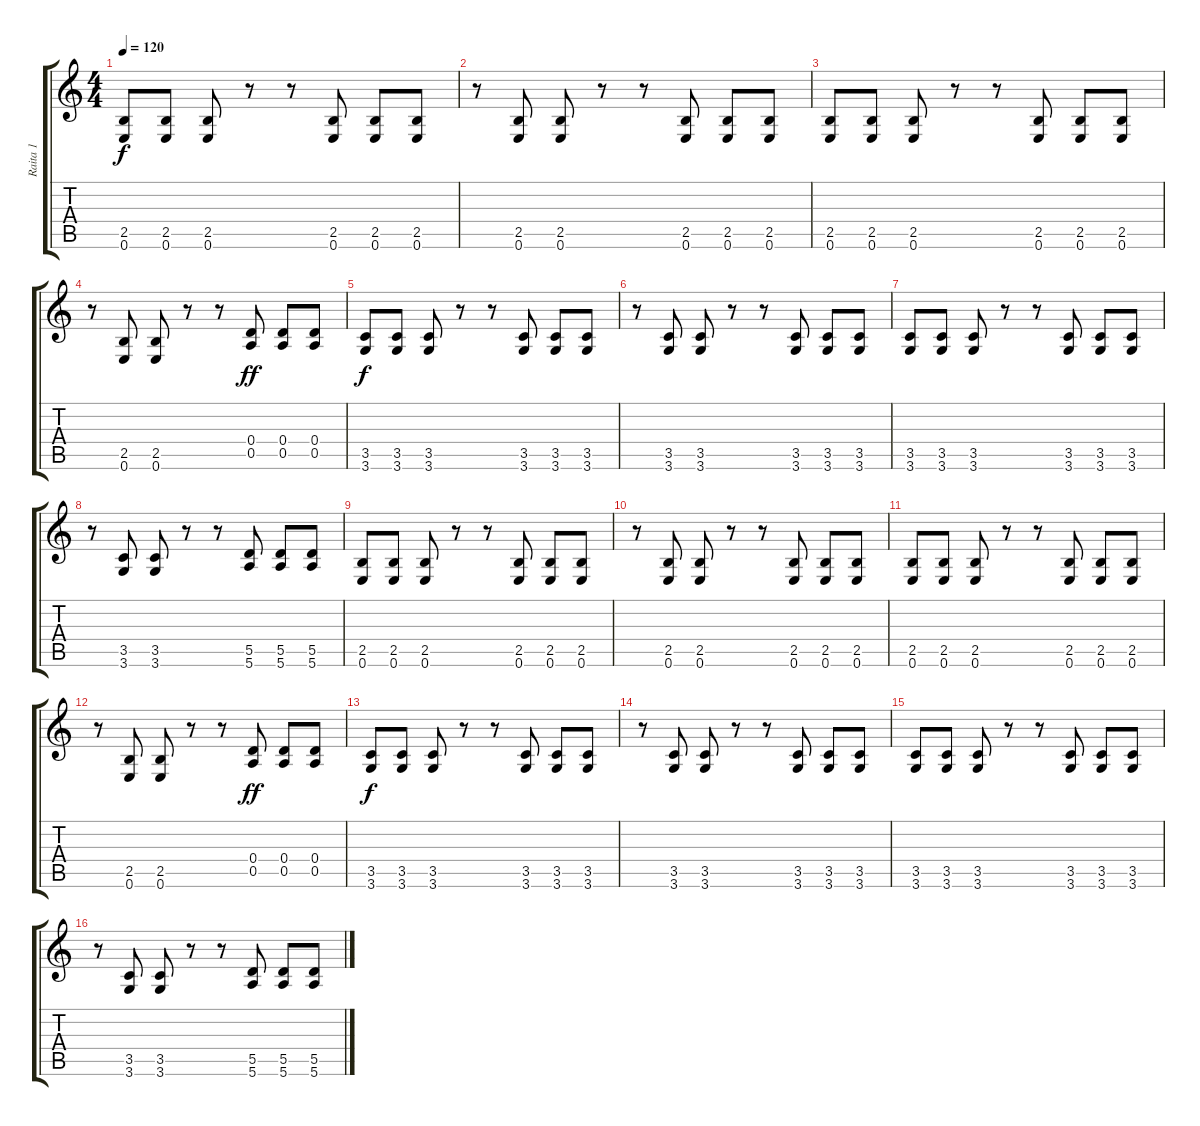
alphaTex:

\track ("Raita 1" "Raita 1") {instrument distortionguitar}
\staff {score tabs}
\tuning (E4 B3 G3 D3 A2 E2) {hide}
\ts (4 4)
\tempo 120
\clef g2
\ks c
(2.5 0.6).8{dy f} (2.5 0.6).8 (2.5 0.6).8 r.8 r.8 (2.5 0.6).8 (2.5 0.6).8 (2.5 0.6).8 |
r.8 (2.5 0.6).8 (2.5 0.6).8 r.8 r.8 (2.5 0.6).8 (2.5 0.6).8 (2.5 0.6).8 |
(2.5 0.6).8 (2.5 0.6).8 (2.5 0.6).8 r.8 r.8 (2.5 0.6).8 (2.5 0.6).8 (2.5 0.6).8 |
r.8 (2.5 0.6).8 (2.5 0.6).8 r.8 r.8 (0.4 0.5).8{dy ff} (0.4 0.5).8 (0.4 0.5).8 |
(3.5 3.6).8{dy f} (3.5 3.6).8 (3.5 3.6).8 r.8 r.8 (3.5 3.6).8 (3.5 3.6).8 (3.5 3.6).8 |
r.8 (3.5 3.6).8 (3.5 3.6).8 r.8 r.8 (3.5 3.6).8 (3.5 3.6).8 (3.5 3.6).8 |
(3.5 3.6).8 (3.5 3.6).8 (3.5 3.6).8 r.8 r.8 (3.5 3.6).8 (3.5 3.6).8 (3.5 3.6).8 |
r.8 (3.5 3.6).8 (3.5 3.6).8 r.8 r.8 (5.5 5.6).8 (5.5 5.6).8 (5.5 5.6).8 |
(2.5 0.6).8 (2.5 0.6).8 (2.5 0.6).8 r.8 r.8 (2.5 0.6).8 (2.5 0.6).8 (2.5 0.6).8 |
r.8 (2.5 0.6).8 (2.5 0.6).8 r.8 r.8 (2.5 0.6).8 (2.5 0.6).8 (2.5 0.6).8 |
(2.5 0.6).8 (2.5 0.6).8 (2.5 0.6).8 r.8 r.8 (2.5 0.6).8 (2.5 0.6).8 (2.5 0.6).8 |
r.8 (2.5 0.6).8 (2.5 0.6).8 r.8 r.8 (0.4 0.5).8{dy ff} (0.4 0.5).8 (0.4 0.5).8 |
(3.5 3.6).8{dy f} (3.5 3.6).8 (3.5 3.6).8 r.8 r.8 (3.5 3.6).8 (3.5 3.6).8 (3.5 3.6).8 |
r.8 (3.5 3.6).8 (3.5 3.6).8 r.8 r.8 (3.5 3.6).8 (3.5 3.6).8 (3.5 3.6).8 |
(3.5 3.6).8 (3.5 3.6).8 (3.5 3.6).8 r.8 r.8 (3.5 3.6).8 (3.5 3.6).8 (3.5 3.6).8 |
r.8 (3.5 3.6).8 (3.5 3.6).8 r.8 r.8 (5.5 5.6).8 (5.5 5.6).8 (5.5 5.6).8
